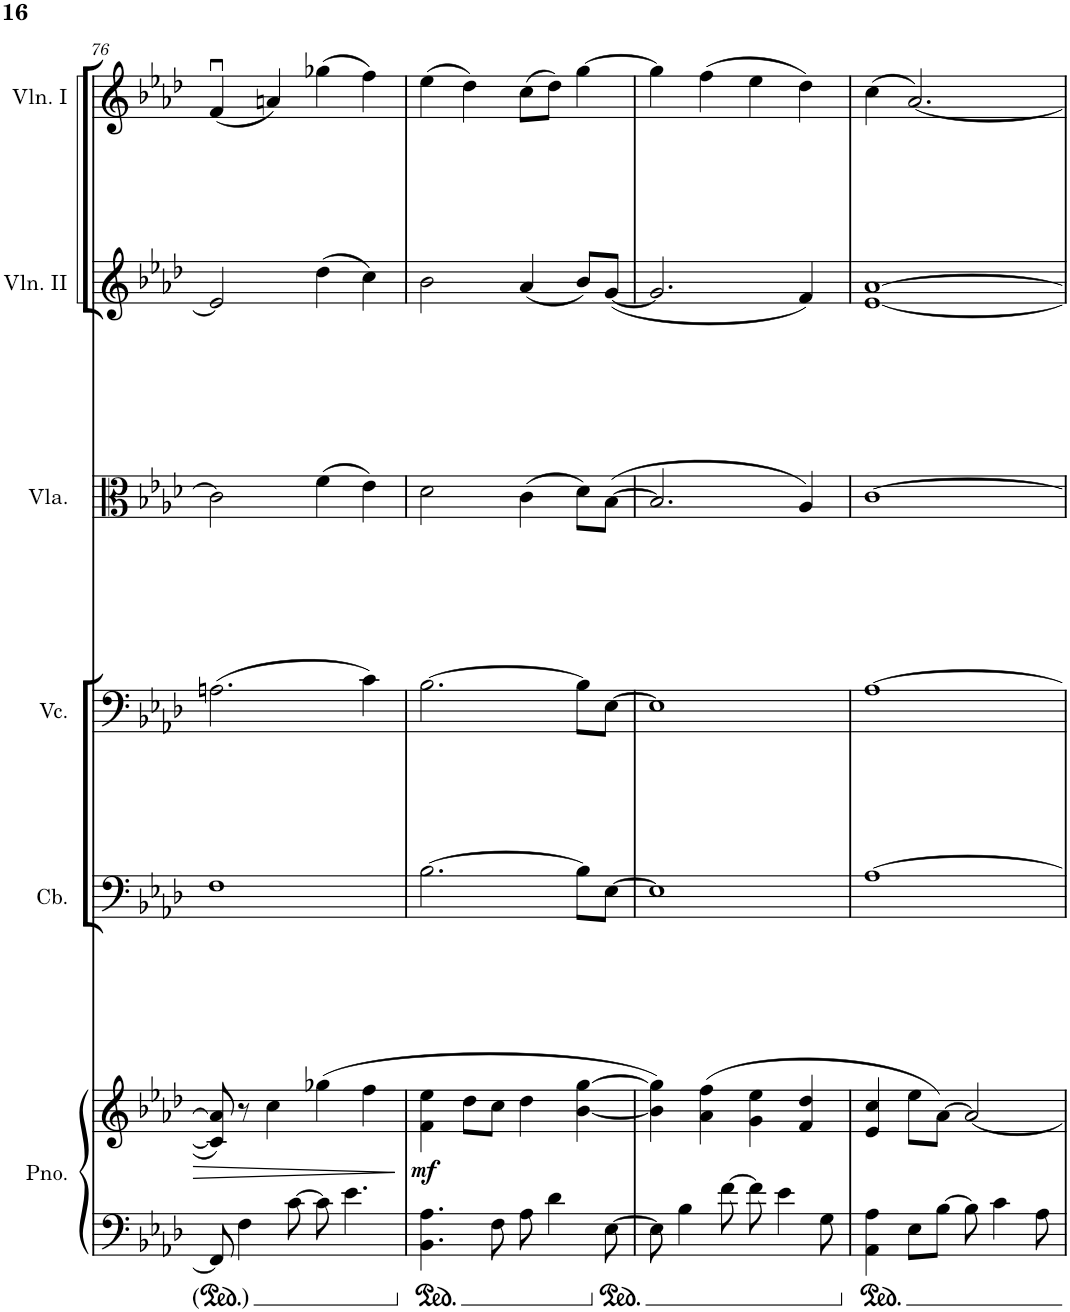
**kern	**kern	**dynam	**kern	**kern	**kern	**kern	**kern	**kern
*part7	*part7	*part7	*part6	*part5	*part4	*part3	*part2	*part1
*staff8	*staff7	*staff7/8	*staff6	*staff5	*staff4	*staff3	*staff2	*staff1
*I"Piano	*	*	*I"Contrabass	*I"Violoncello	*I"Viola	*I"Violin II	*I"Violin I	*I"Violin
*I'Pno.	*	*	*I'Cb.	*I'Vc.	*I'Vla.	*I'Vln. II	*I'Vln. I	*I'Vln.
!!LO:PB:g=z
*clefF4	*clefG2	*	*clefF4	*clefF4	*clefC3	*clefG2	*clefG2	*clefG2
*	*	*	*Trd7c12	*	*	*	*	*
*k[b-e-a-d-]	*k[b-e-a-d-]	*	*k[b-e-a-d-]	*k[b-e-a-d-]	*k[b-e-a-d-]	*k[b-e-a-d-]	*k[b-e-a-d-]	*k[b-e-a-d-]
*M4/4	*M4/4	*	*M4/4	*M4/4	*M4/4	*M4/4	*M4/4	*M4/4
=76	=76	=76	=76	=76	=76	=76	=76	=76
8FF/]	8c/] 8a/]	.	1F	(2.An\	2c\]	2e-/]	(4fu/	1r
4F\	8r	.	.	.	.	.	.	.
.	4cc\	.	.	.	.	.	4an/)	.
[8c\	.	.	.	.	.	.	.	.
8c\]	(4gg-X\	.	.	.	(4f\	(4dd-\	(4gg-X\	.
4.e-\	.	.	.	.	.	.	.	.
.	4ff\	.	.	4c\)	4e-\)	4cc\)	4ff\)	.
=77	=77	=77	=77	=77	=77	=77	=77	=77
!	!	!LO:DY:b	!	!	!	!	!	!
4.BB-\ 4.A-\	4f\ 4ee-\	mf	[2.B-\	[2.B-\	2d-\	2b-\	(4ee-\	1r
.	8dd-\L	.	.	.	.	.	4dd-\)	.
8F\	8cc\J	.	.	.	.	.	.	.
8A-\	4dd-\	.	.	.	(4c\	(4a-/	(8cc\L	.
4d-\	.	.	.	.	.	.	8dd-\J)	.
.	[4b-\ [4gg\	.	8B-\L]	8B-\L]	8d-\L)	8b-/L)	[4gg\	.
[8E-\	.	.	[8E-\J	[8E-\J	([8B-\J	([8g/J	.	.
=78	=78	=78	=78	=78	=78	=78	=78	=78
8E-\]	4b-\] 4gg\])	.	1E-]	1E-]	2.B-/]	2.g/]	4gg\]	1r
4B-\	.	.	.	.	.	.	.	.
.	(4a-\ 4ff\	.	.	.	.	.	(4ff\	.
[8f\	.	.	.	.	.	.	.	.
8f\]	4g\ 4ee-\	.	.	.	.	.	4ee-\	.
4e-\	.	.	.	.	.	.	.	.
.	4f/ 4dd-/	.	.	.	4A-/)	4f/)	4dd-\)	.
8G\	.	.	.	.	.	.	.	.
=79	=79	=79	=79	=79	=79	=79	=79	=79
4AA-\ 4A-\	4e-/ 4cc/	.	[1A-	[1A-	[1c	[1e- [1a-	(4cc\	1r
8E-\L	8ee-\L	.	.	.	.	.	[2.a-/)	.
[8B-\J	[8a-\J)	.	.	.	.	.	.	.
8B-\]	2a-/_	.	.	.	.	.	.	.
4c\	.	.	.	.	.	.	.	.
8A-\	.	.	.	.	.	.	.	.
=	=	=	=	=	=	=	=	=
*-	*-	*-	*-	*-	*-	*-	*-	*-
